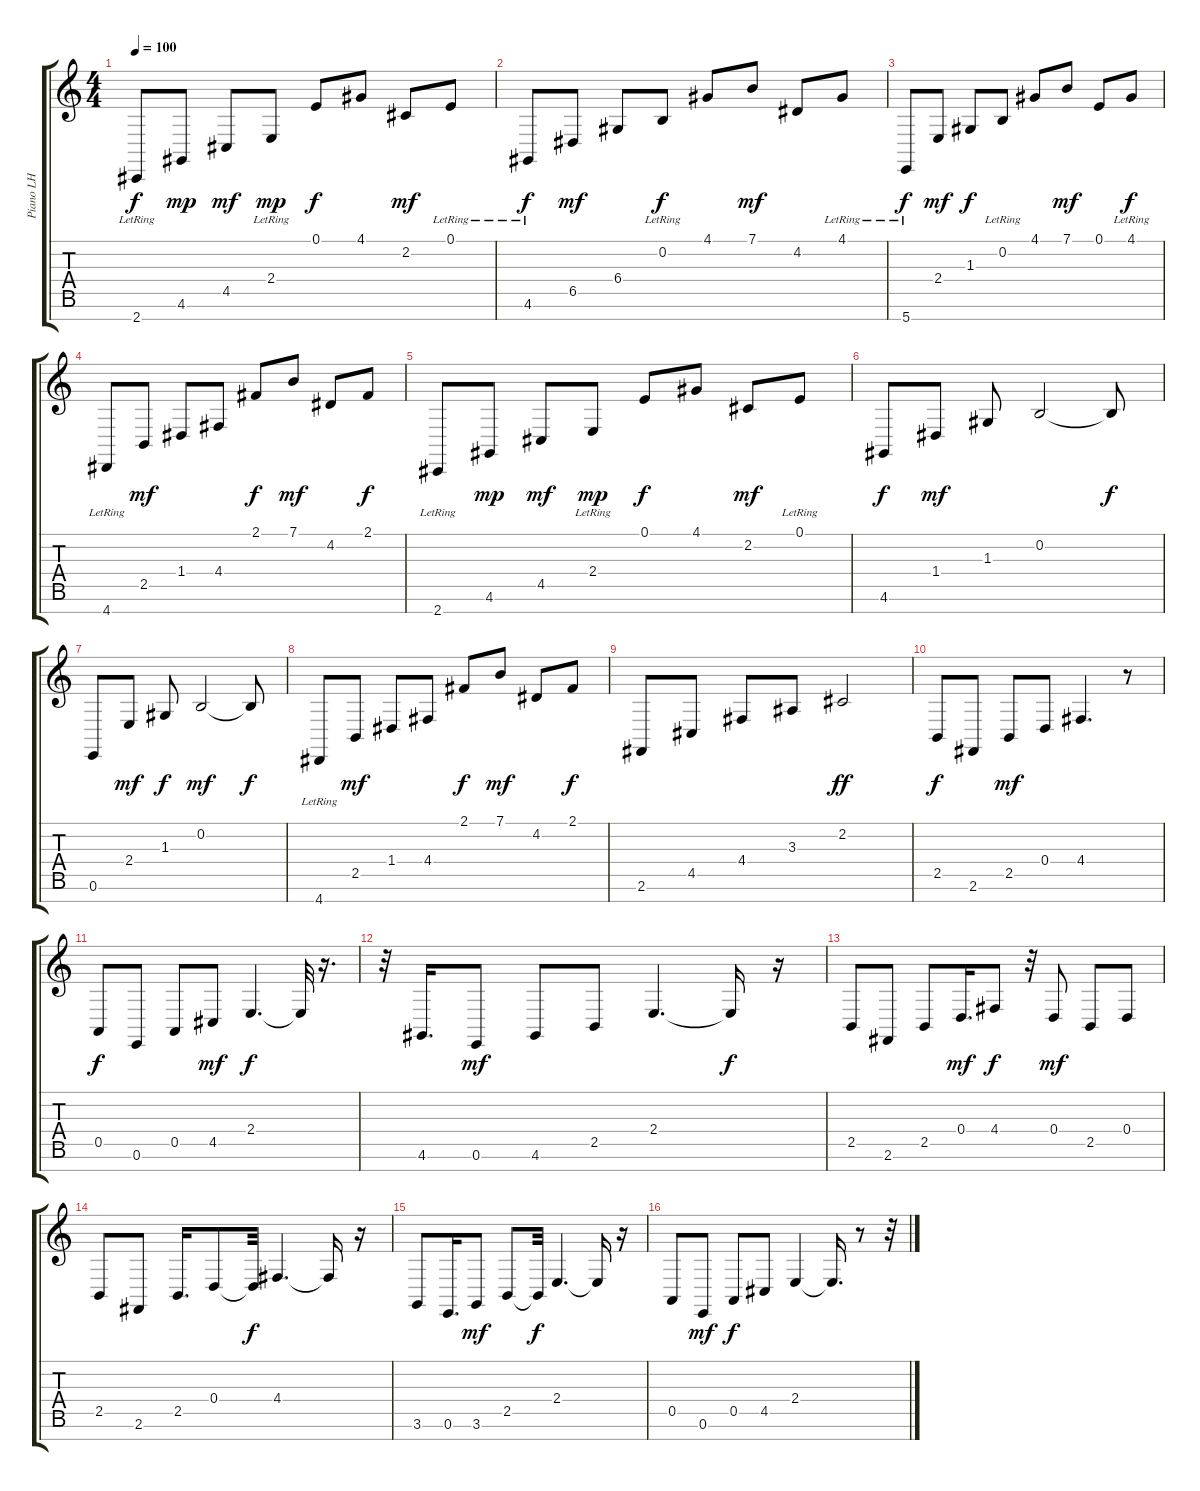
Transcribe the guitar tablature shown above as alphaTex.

\track ("Piano LH" "Piano LH") {instrument acousticgrandpiano}
\staff {score tabs}
\tuning (E4 B3 G3 D3 A2 E2 B1) {hide}
\ts (4 4)
\tempo 100
\clef g2
\ks c
2.7{lr}.8{dy f} 4.6.8{dy mp} 4.5.8{dy mf} 2.4{lr}.8{dy mp} 0.1.8{dy f} 4.1.8 2.2.8{dy mf} 0.1{lr}.8 |
4.6{lr}.8{dy f} 6.5.8{dy mf} 6.4.8 0.2{lr}.8{dy f} 4.1.8 7.1.8{dy mf} 4.2.8 4.1{lr}.8 |
5.7{lr}.8{dy f} 2.4.8{dy mf} 1.3.8{dy f} 0.2{lr}.8 4.1.8 7.1.8{dy mf} 0.1.8 4.1{lr}.8{dy f} |
4.7{lr}.8 2.5.8{dy mf} 1.4.8 4.4.8 2.1.8{dy f} 7.1.8{dy mf} 4.2.8 2.1.8{dy f} |
2.7{lr}.8 4.6.8{dy mp} 4.5.8{dy mf} 2.4{lr}.8{dy mp} 0.1.8{dy f} 4.1.8 2.2.8{dy mf} 0.1{lr}.8 |
4.6.8{dy f} 1.4.8{dy mf} 1.3.8 0.2.2 0.2{t}.8{dy f} |
0.6.8 2.4.8{dy mf} 1.3.8{dy f} 0.2.2{dy mf} 0.2{t}.8{dy f} |
4.7{lr}.8 2.5.8{dy mf} 1.4.8 4.4.8 2.1.8{dy f} 7.1.8{dy mf} 4.2.8 2.1.8{dy f} |
2.6.8 4.5.8 4.4.8 3.3.8 2.2.2{dy ff} |
2.5.8{dy f} 2.6.8 2.5.8{dy mf} 0.4.8 4.4.4{d} r.8 |
0.5.8{dy f} 0.6.8 0.5.8 4.5.8{dy mf} 2.4.4{d dy f} 2.4{t}.32 r.16{d} |
r.32 4.6.16{d} 0.6.8{dy mf} 4.6.8 2.5.8 2.4.4{d} 2.4{t}.16{dy f} r.16 |
2.5.8 2.6.8 2.5.8 0.4.16{d dy mf} 4.4.8{dy f} r.32 0.4.8{dy mf} 2.5.8 0.4.8 |
2.5.8 2.6.8 2.5.16{d} 0.4.8 0.4{t}.32{dy f} 4.4.4{d} 4.4{t}.16 r.16 |
3.6.8 0.6.16{d} 3.6.8{dy mf} 2.5.8 2.5{t}.32{dy f} 2.4.4{d} 2.4{t}.16 r.16 |
0.5.8 0.6.8{dy mf} 0.5.8{dy f} 4.5.8 2.4.4 2.4{t}.16{d} r.8 r.32
